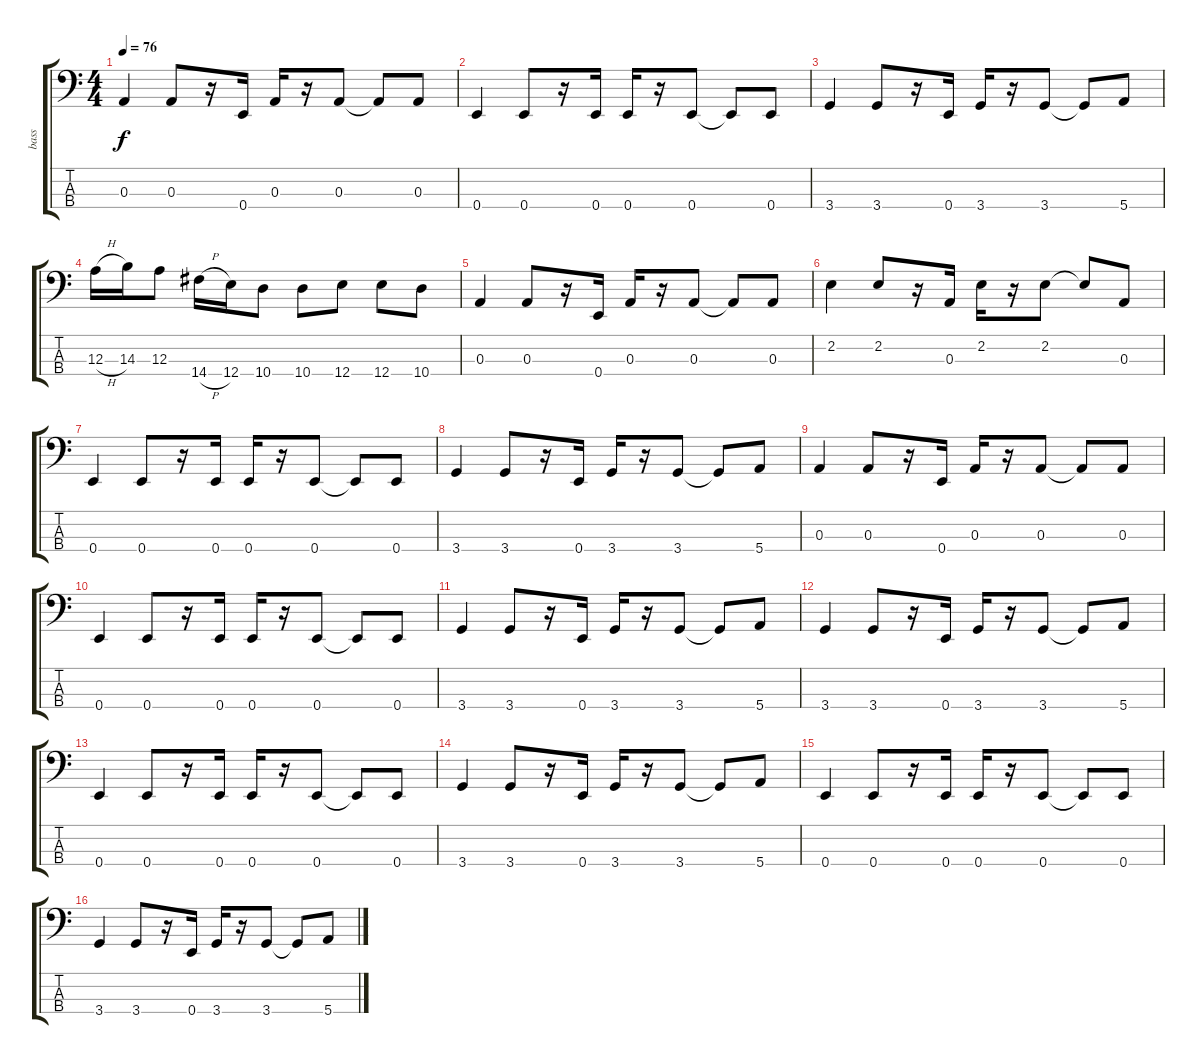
\track ("bass" "bass") {instrument acousticbass}
\staff {score tabs}
\tuning (G2 D2 A1 E1) {hide}
\ts (4 4)
\tempo 76
\clef f4
\ks c
0.3.4{dy f} 0.3.8 r.16 0.4.16 0.3.16 r.16 0.3.8 0.3{t}.8 0.3.8 |
0.4.4 0.4.8 r.16 0.4.16 0.4.16 r.16 0.4.8 0.4{t}.8 0.4.8 |
3.4.4 3.4.8 r.16 0.4.16 3.4.16 r.16 3.4.8 3.4{t}.8 5.4.8 |
12.3{h}.16 14.3.16 12.3.8 14.4{h}.16 12.4.16 10.4.8 10.4.8 12.4.8 12.4.8 10.4.8 |
0.3.4 0.3.8 r.16 0.4.16 0.3.16 r.16 0.3.8 0.3{t}.8 0.3.8 |
2.2.4 2.2.8 r.16 0.3.16 2.2.16 r.16 2.2.8 2.2{t}.8 0.3.8 |
0.4.4 0.4.8 r.16 0.4.16 0.4.16 r.16 0.4.8 0.4{t}.8 0.4.8 |
3.4.4 3.4.8 r.16 0.4.16 3.4.16 r.16 3.4.8 3.4{t}.8 5.4.8 |
0.3.4 0.3.8 r.16 0.4.16 0.3.16 r.16 0.3.8 0.3{t}.8 0.3.8 |
0.4.4 0.4.8 r.16 0.4.16 0.4.16 r.16 0.4.8 0.4{t}.8 0.4.8 |
3.4.4 3.4.8 r.16 0.4.16 3.4.16 r.16 3.4.8 3.4{t}.8 5.4.8 |
3.4.4 3.4.8 r.16 0.4.16 3.4.16 r.16 3.4.8 3.4{t}.8 5.4.8 |
0.4.4 0.4.8 r.16 0.4.16 0.4.16 r.16 0.4.8 0.4{t}.8 0.4.8 |
3.4.4 3.4.8 r.16 0.4.16 3.4.16 r.16 3.4.8 3.4{t}.8 5.4.8 |
0.4.4 0.4.8 r.16 0.4.16 0.4.16 r.16 0.4.8 0.4{t}.8 0.4.8 |
3.4.4 3.4.8 r.16 0.4.16 3.4.16 r.16 3.4.8 3.4{t}.8 5.4.8
